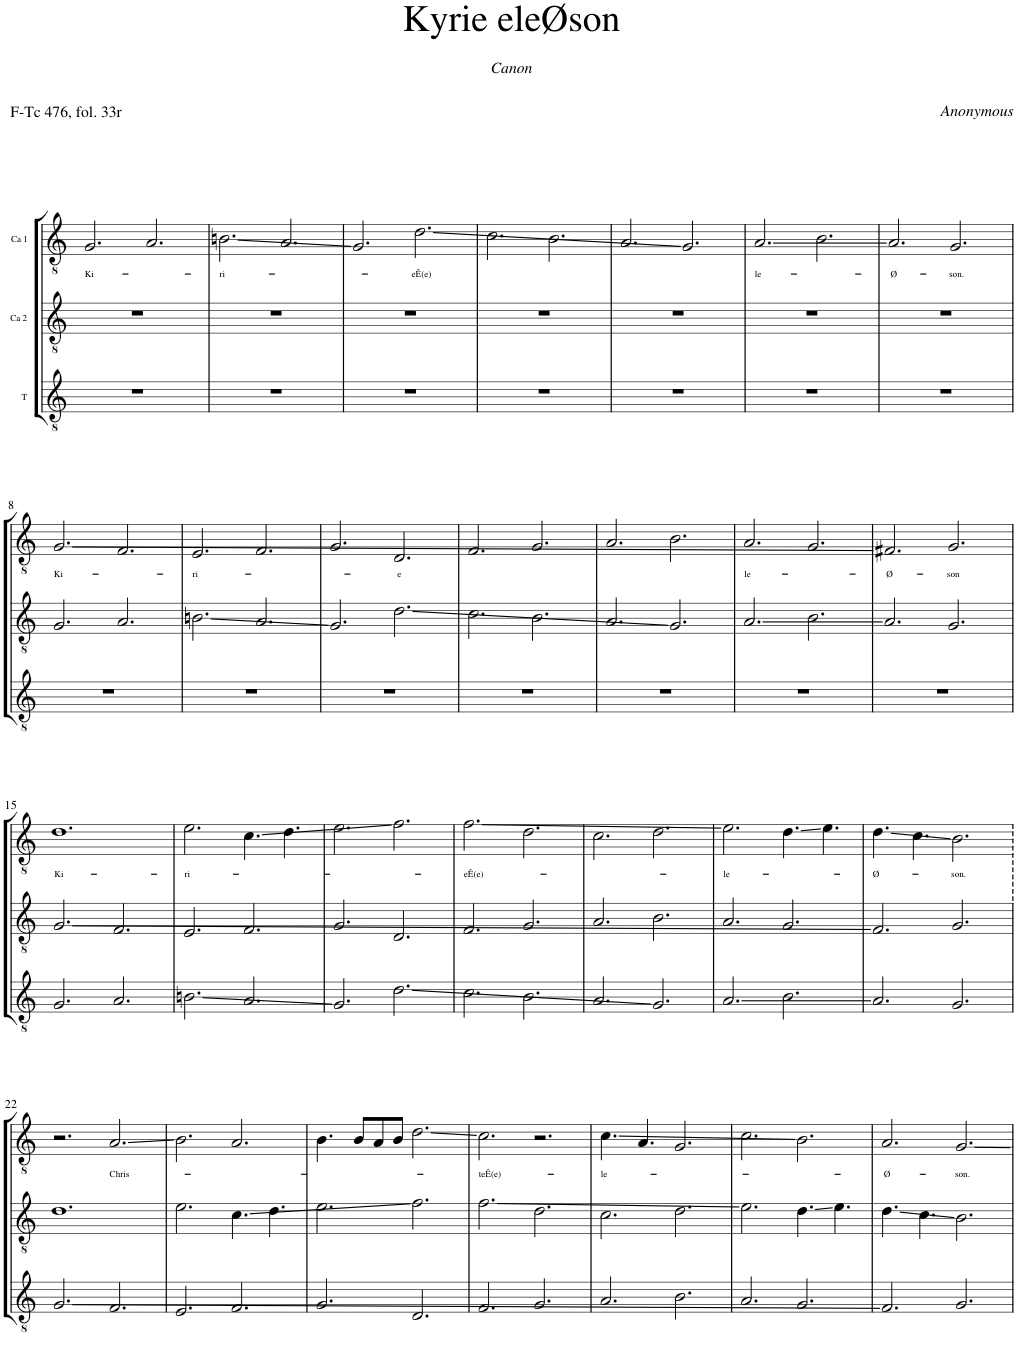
**kern	**kern	**kern	**text
*part3	*part2	*part1	*part1
*staff3	*staff2	*staff1	*staff1
*I"T	*I"Ca 2	*I"Ca 1	*
*clefGv2	*clefGv2	*clefGv2	*
*	*	*Trd1c2	*
*k[]	*k[]	*k[]	*
=1	=1	=1	=1
!	!	!	!LO:LY:b
1r	1r	2.G/	Ki-
.	.	[4A/	.
=2	=2	=2	=2
!	!	!	!LO:LY:b
1r	1r	2.Bn\	-ri-
.	.	2A/]	.
2ryy	2ryy	.	.
.	.	[4A/	.
=3	=3	=3	=3
1r	1r	2.G/	.
.	.	2A/]	.
2ryy	2ryy	.	.
!	!	!	!LO:LY:b
.	.	[4d\	-eÊ(e)
=4	=4	=4	=4
1r	1r	2.c\	.
.	.	2d\]	.
2ryy	2ryy	.	.
.	.	[4B\	.
=5	=5	=5	=5
1r	1r	2.A/	.
.	.	2B\]	.
2ryy	2ryy	.	.
.	.	[4G/	.
=6	=6	=6	=6
!	!	!	!LO:LY:b
1r	1r	2.A/	le-
.	.	2G/]	.
2ryy	2ryy	.	.
.	.	[4B\	.
=7	=7	=7	=7
!	!	!	!LO:LY:b
1r	1r	2.A/	-Ø-
.	.	2B\]	.
2ryy	2ryy	.	.
!	!	!	!LO:LY:b
.	.	[4G/	-son.
!!LO:LB:g=z
=8	=8	=8	=8
!	!	!	!LO:LY:b
1r	2.G/	2.G/	Ki-
.	[4A/	2G/]	.
2ryy	2ryy	.	.
.	.	[4F/	.
=9	=9	=9	=9
!	!	!	!LO:LY:b
1r	2.Bn\	2.E/	-ri-
.	2A/]	2F/]	.
2ryy	.	.	.
.	[4A/	[4F/	.
=10	=10	=10	=10
1r	2.G/	2.G/	.
.	2A/]	2F/]	.
2ryy	.	.	.
!	!	!	!LO:LY:b
.	[4d\	[4D/	-e
=11	=11	=11	=11
1r	2.c\	2.F/	.
.	2d\]	2D/]	.
2ryy	.	.	.
.	[4B\	[4G/	.
=12	=12	=12	=12
1r	2.A/	2.A/	.
.	2B\]	2G/]	.
2ryy	.	.	.
.	[4G/	[4B\	.
=13	=13	=13	=13
!	!	!	!LO:LY:b
1r	2.A/	2.A/	le-
.	2G/]	2B\]	.
2ryy	.	.	.
.	[4B\	[4G/	.
=14	=14	=14	=14
!	!	!	!LO:LY:b
1r	2.A/	2.F#X/	-Ø-
.	2B\]	2G/]	.
2ryy	.	.	.
!	!	!	!LO:LY:b
.	[4G/	[4G/	-son
!!LO:LB:g=z
=15	=15	=15	=15
!	!	!	!LO:LY:b
2.G/	2.G/	[1d	Ki-
[4A/	2G/]	.	.
2ryy	.	2G/]	.
.	[4F/	.	.
=16	=16	=16	=16
!	!	!	!LO:LY:b
2.Bn\	2.E/	2.e\	-ri-
2A/]	2F/]	2d]	.
[4A/	[4F/	[4c\	.
4.ryy	4.ryy	4.d\	.
=17	=17	=17	=17
2.G/	2.G/	2.e\	.
2A/]	2F/]	8c\]	.
.	.	[4f\	.
.	.	4.ryy	.
[4d\	[4D/	.	.
=18	=18	=18	=18
!	!	!	!LO:LY:b
2.c\	2.F/	2.f\	-eÊ(e)-
2d\]	2D/]	2f\]	.
[4B\	[4G/	[4d\	.
=19	=19	=19	=19
2.A/	2.A/	2.c\	.
2B\]	2G/]	2d\]	.
[4G/	[4B\	[4d\	.
=20	=20	=20	=20
!	!	!	!LO:LY:b
2.A/	2.A/	2.e\	-le-
2G/]	2B\]	2d\]	.
[4B\	[4G/	[4d\	.
4.ryy	4.ryy	4.e\	.
=21	=21	=21	=21
!	!	!	!LO:LY:b
2.A/	2.F/	4.d\	-Ø-
.	.	8d\]	.
.	.	4.c\	.
2B\]	2G/]	.	.
!	!	!	!LO:LY:b
.	.	[4B\	-son.
.	.	4.ryy	.
[4G/	[4G/	.	.
!!LO:LB:g=z
=22	=22	=22	=22
2.G/	[1d	2.r	.
2G/]	.	2B\]	.
.	2G/]	.	.
!	!	!	!LO:LY:b
[4F/	.	[4A/	Chris-
=23	=23	=23	=23
2.E/	2.e\	2.B\	.
2F/]	2d]	2A/]	.
[4F/	[4c\	[4A/	.
4.ryy	4.d\	4.ryy	.
=24	=24	=24	=24
2.G/	2.e\	4.B\	.
.	.	2A/]	.
2F/]	8c\]	.	.
.	[4f\	8B/L	.
.	.	8A/	.
.	4.ryy	8B/J	.
[4D/	.	[4d\	.
=25	=25	=25	=25
!	!	!	!LO:LY:b
2.F/	2.f\	2.c\	-teÊ(e)-
2D/]	2f\]	2d\]	.
[4G/	[4d\	4r	.
=26	=26	=26	=26
!	!	!	!LO:LY:b
2.A/	2.c\	4.c\	-le-
.	.	2r	.
2G/]	2d\]	.	.
.	.	4.A/	.
[4B\	[4d\	[4G/	.
=27	=27	=27	=27
2.A/	2.e\	2.c\	.
2B\]	2d\]	2G/]	.
[4G/	[4d\	[4B\	.
4.ryy	4.e\	4.ryy	.
=28	=28	=28	=28
!	!	!	!LO:LY:b
2.F/	4.d\	2.A/	-Ø-
.	8d\]	.	.
.	4.c\	.	.
2G/]	.	2B\]	.
.	[4B\	.	.
.	4.ryy	.	.
!	!	!	!LO:LY:b
[4G/	.	[4G/	-son.
=29	=29	=29	=29
2G/]	2B\]	2G/]	.
=	=	=	=
*-	*-	*-	*-
